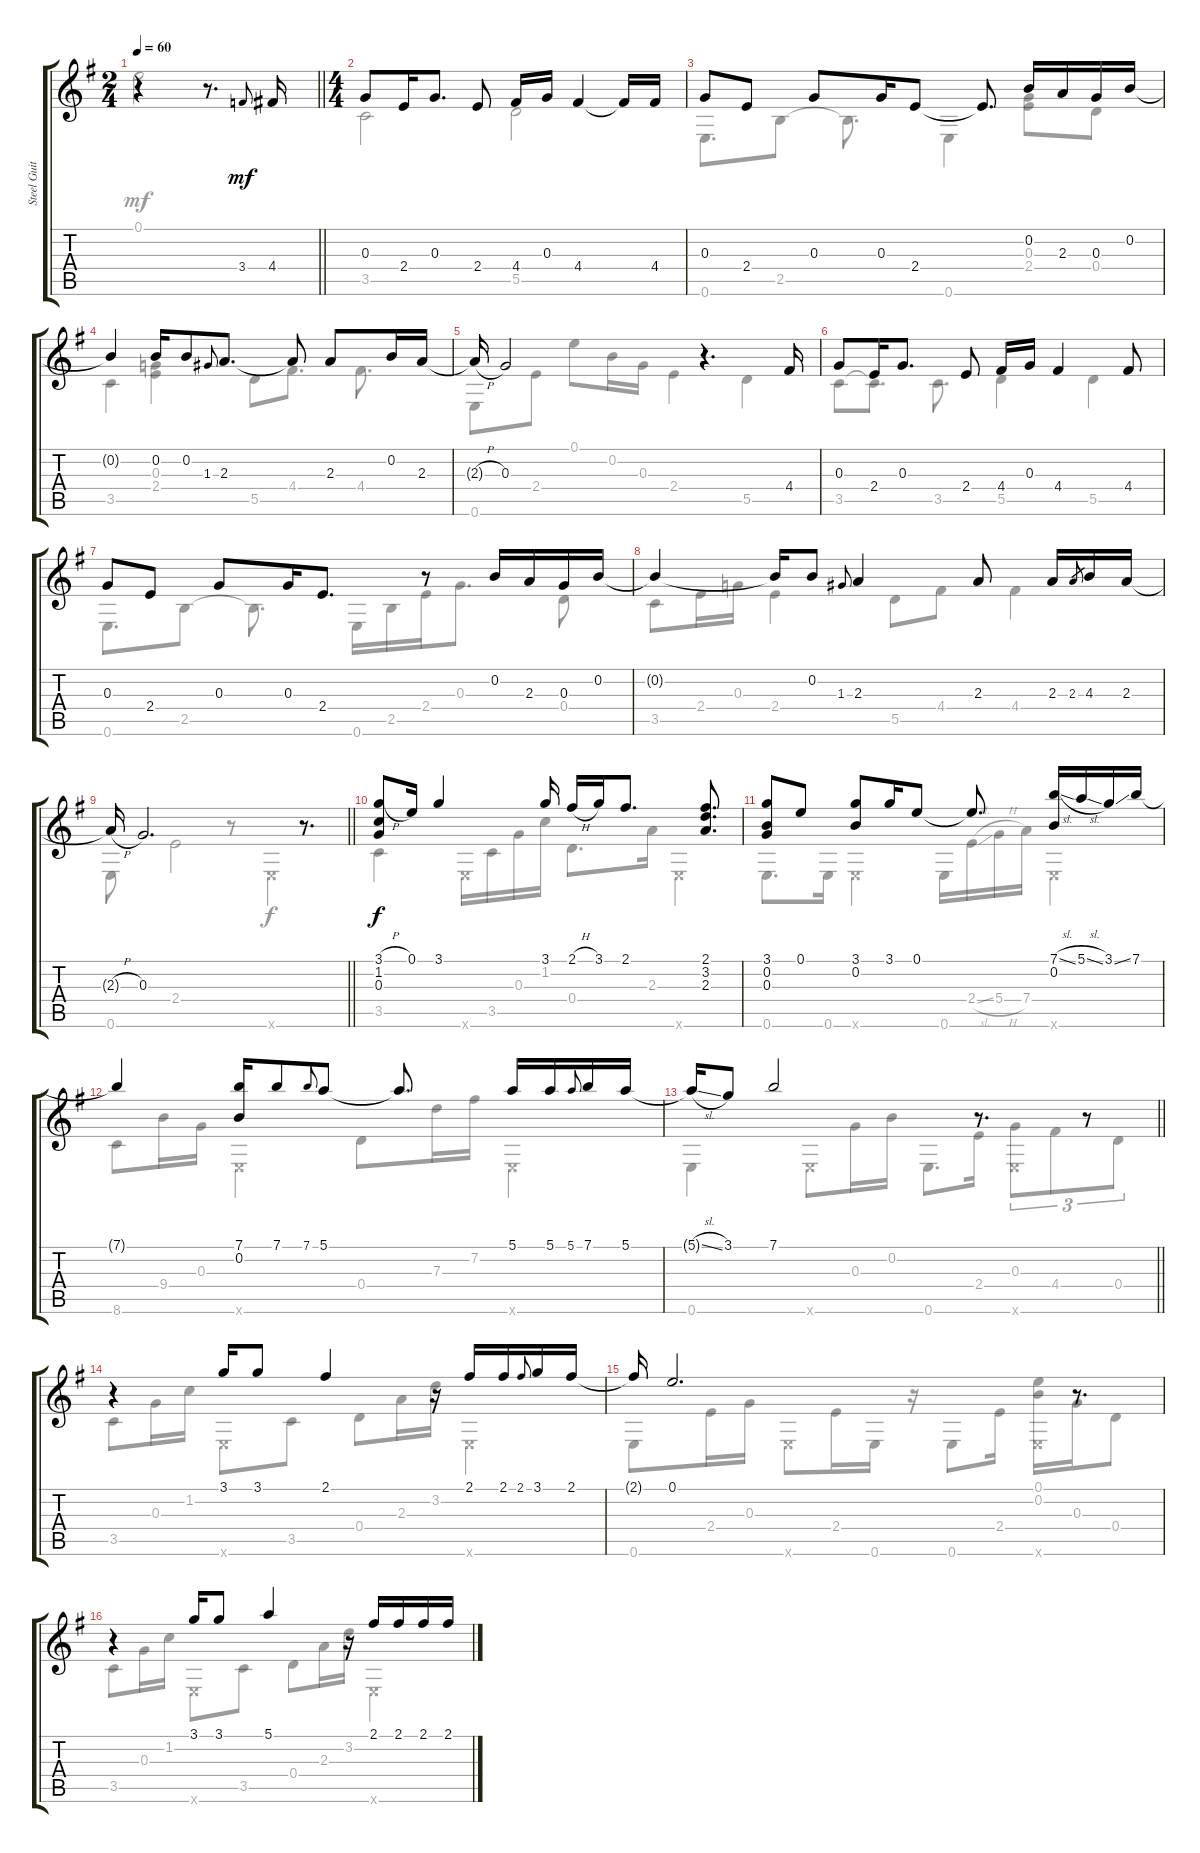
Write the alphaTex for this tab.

\track ("Steel Guitar" "Steel Guit") {instrument acousticguitarsteel}
\staff {score tabs}
\tuning (E4 B3 G3 D3 A2 E2) {hide}
\voice
\ts (2 4)
\tempo 60
\clef g2
\barLineRight lightlight
\ks g
r.4{dy f} r.8{d} 3.4.8{gr onbeat dy mf} 4.4.16 |
\ts (4 4)
0.3.8 2.4.16 0.3.8{d} 2.4.8 4.4.16 0.3.16 4.4.4 4.4{t}.16 4.4.16 |
0.3.8 2.4.8 0.3.8 0.3.16 2.4.8 2.4{t}.8{d} 0.2.16 2.3.16 0.3.16 0.2.16 |
0.2{t}.4 0.2.16 0.2.8 1.3.8{gr onbeat} 2.3.8{d} 2.3{t}.8 2.3.8 0.2.16 2.3.16 |
2.3{h t}.16 0.3.2 r.4{d} 4.4.16 |
0.3.8 2.4.16 0.3.8{d} 2.4.8 4.4.16 0.3.16 4.4.4 4.4.8 |
0.3.8 2.4.8 0.3.8 0.3.16 2.4.8{d} r.8 0.2.16 2.3.16 0.3.16 0.2.16 |
0.2{t}.4 0.2{t}.16 0.2.8 1.3.8{gr onbeat} 2.3.4 2.3.8 2.3.16 2.3.8{gr} 4.3.16 2.3.16 |
\barLineRight lightlight
2.3{h t}.16 0.3.2{d} r.8{d} |
(3.1{h} 1.2 0.3).8{dy f} 0.1.16 3.1.4 3.1.16 2.1{h}.16 3.1.16 2.1.8{d} (2.1 3.2 2.3).8{d} |
(3.1 0.2 0.3).8 0.1.8 (3.1 0.2).8 3.1.16 0.1.8 0.1{t}.8{d} (7.1{sl} 0.2).16 5.1{sl}.16 3.1{ss}.16 7.1.16 |
7.1{t}.4 (7.1 0.2).16 7.1.8 7.1.8{gr onbeat} 5.1.8 5.1{t}.8{d} 5.1.16 5.1.16 5.1.8{gr onbeat} 7.1.16 5.1.16 |
\barLineRight lightlight
5.1{sl t}.16 3.1.8 7.1.2 r.8{d} r.8 |
r.4 3.1.16 3.1.8 2.1.4 r.16 2.1.16 2.1.16 2.1.8{gr onbeat} 3.1.16 2.1.16 |
2.1{t}.16 0.1.2{d} r.8{d} |
r.4 3.1.16 3.1.8 5.1.4 r.16 2.1.16 2.1.16 2.1.16 2.1.16
\voice
\clef g2
\ottava regular
\simile none
\barLineRight lightlight
\ks g
0.1.2{dy mf} |
3.5.2 5.5.2 |
0.6.8{d} 2.5.8 2.5{t}.8{d} 0.6.4 (0.3 2.4).8 0.4.8 |
3.5.4 (0.3 2.4).4 5.5.8 4.4.8{d} 4.4.8{d} |
0.6.8 2.4.8 0.1.8 0.2.16 0.3.16 2.4.4 5.5.4 |
3.5.8 3.5{t}.8{d} 3.5.8{d} 5.5.4 5.5.4 |
0.6.8{d} 2.5.8 2.5{t}.8{d} 0.6.16 2.5.16 2.4.16 0.3.8{d} 0.4.8 |
3.5.8 2.4.16 0.3.16 2.4.4 5.5.8 4.4.8 4.4.4 |
\barLineRight lightlight
0.6.8 2.4.2 r.8 0.6{x}.4{dy f} |
3.5.4 0.6{x}.16 3.5.16 0.3.16 1.2.16 0.4.8{d} 2.3.16 0.6{x}.4 |
0.6.8{d} 0.6.16 0.6{x}.4 0.6.16 2.4{sl}.16 5.4{h}.16 7.4.16 0.6{x}.4 |
8.6.8 9.4.16 0.3.16 0.6{x}.4 0.4.8 7.3.16 7.2.16 0.6{x}.4 |
\barLineRight lightlight
0.6.4 0.6{x}.8 0.3.16 0.2.16 0.6.8{d} 2.4.16 (0.3 0.6{x}).8{tu (3 2)} 4.4.8{tu (3 2)} 0.4.8{tu (3 2)} |
3.5.8 0.3.16 1.2.16 0.6{x}.8 3.5.8 0.4.8 2.3.16 3.2.16 0.6{x}.4 |
0.6.8 2.4.16 0.3.16 0.6{x}.8 2.4.16 0.6.16 r.16 0.6.8 2.4.16 (0.1 0.2 0.6{x}).16 0.3.16 0.4.8 |
3.5.8 0.3.16 1.2.16 0.6{x}.8 3.5.8 0.4.8 2.3.16 3.2.16 0.6{x}.4
